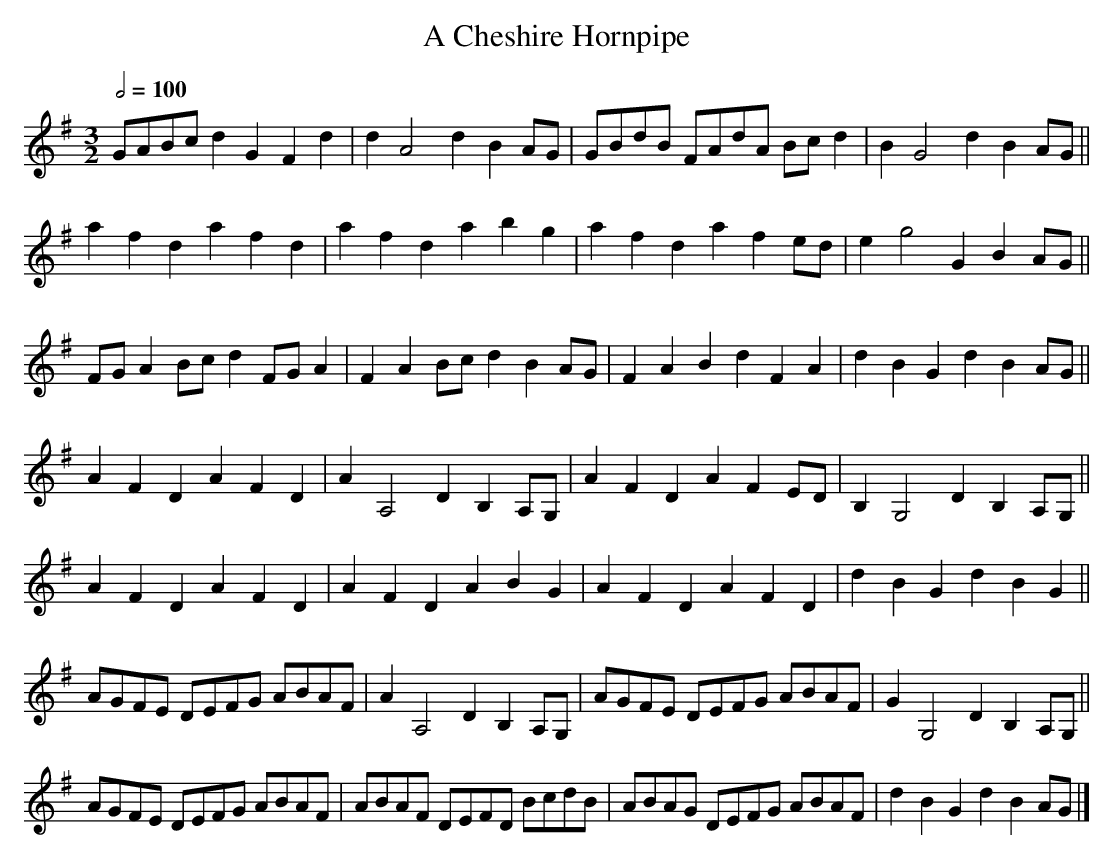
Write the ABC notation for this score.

X:1
T:Cheshire Hornpipe, A
M:3/2
L:1/4
Q:1/2=100
K:G
G/A/B/c/dGFd|dA2dBA/G/|G/B/d/B/ F/A/d/A/ B/c/d|BG2dBA/G/||
afdafd|afdabg|afdafe/d/|eg2GBA/G/||
F/G/AB/c/dF/G/A|FAB/c/dBA/G/|FABdFA|dBGdBA/G/||
AFDAFD|AA,2DB,A,/G,/|AFDAFE/D/|B,G,2DB,A,/G,/||
AFDAFD|AFDABG|AFDAFD|dBGdBG||
L:1/8
AGFE DEFG ABAF|A2A,4D2B,2A,G,|AGFE DEFG ABAF|G2G,4D2B,2A,G,||
AGFE DEFG ABAF|ABAF DEFD BcdB|ABAG DEFG ABAF|d2B2G2d2B2AG|]
